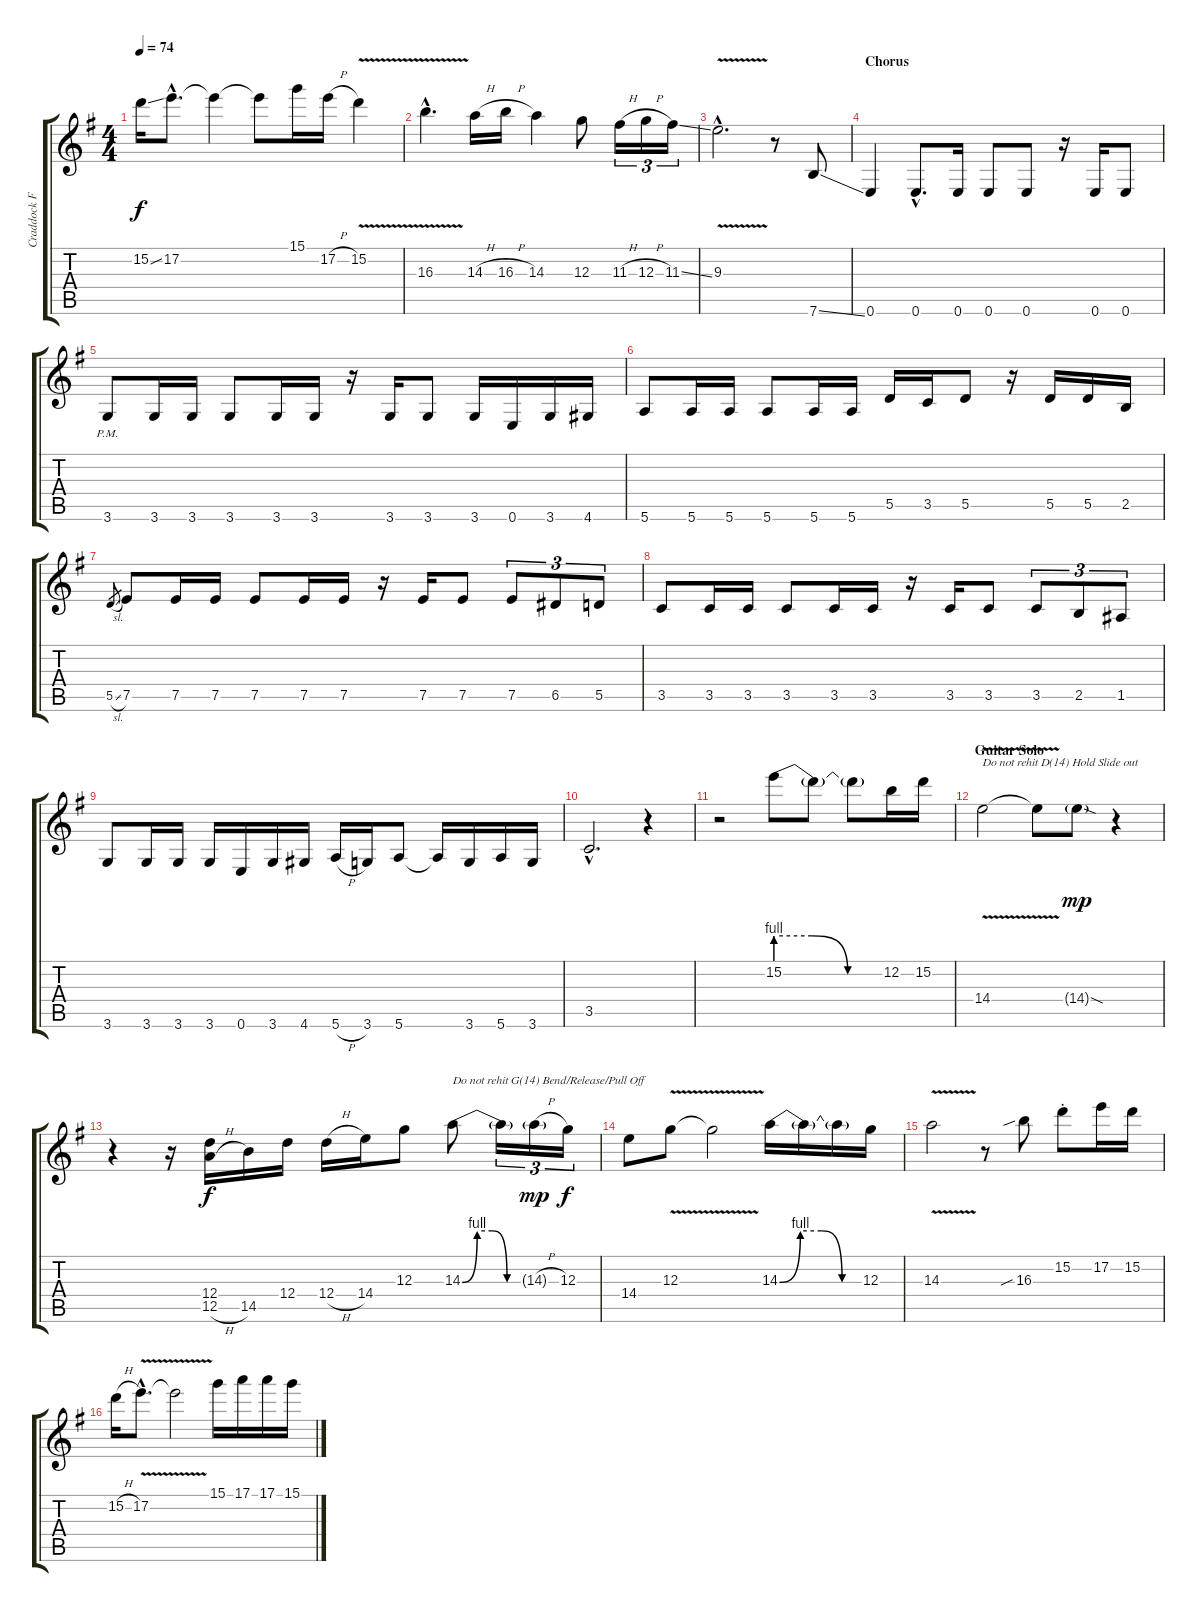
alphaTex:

\track ("Craddock Firebird" "Craddock F") {instrument overdrivenguitar}
\staff {score tabs}
\tuning (E4 B3 G3 D3 A2 E2) {hide}
\ts (4 4)
\tempo 74
\clef g2
\ks g
15.2{ss}.16{dy f} 17.2{hac}.8{d} 17.2{t}.4 17.2{t}.8 15.1.16 17.2{h}.16 15.2{v}.4 |
16.3{v hac}.4{d} 14.3{h}.16 16.3{h}.16 14.3.4 12.3.8 11.3{h}.16{tu (3 2)} 12.3{h}.16{tu (3 2)} 11.3{ss}.16{tu (3 2)} |
9.3{v hac}.2{d} r.8 7.6{ss}.8 |
\section ("" "Chorus")
0.6.4 0.6{hac}.8{d} 0.6.16 0.6.8 0.6.8 r.16 0.6.16 0.6.8 |
3.6{pm}.8 3.6.16 3.6.16 3.6.8 3.6.16 3.6.16 r.16 3.6.16 3.6.8 3.6.16 0.6.16 3.6.16 4.6.16 |
5.6.8 5.6.16 5.6.16 5.6.8 5.6.16 5.6.16 5.5.16 3.5.16 5.5.8 r.16 5.5.16 5.5.16 2.5.16 |
5.5{sl}.8{gr} 7.5.8 7.5.16 7.5.16 7.5.8 7.5.16 7.5.16 r.16 7.5.16 7.5.8 7.5.8{tu (3 2)} 6.5.8{tu (3 2)} 5.5.8{tu (3 2)} |
3.5.8 3.5.16 3.5.16 3.5.8 3.5.16 3.5.16 r.16 3.5.16 3.5.8 3.5.8{tu (3 2)} 2.5.8{tu (3 2)} 1.5.8{tu (3 2)} |
3.6.8 3.6.16 3.6.16 3.6.16 0.6.16 3.6.16 4.6.16 5.6{h}.16 3.6.16 5.6.8 5.6{t}.16 3.6.16 5.6.16 3.6.16 |
3.5{hac}.2{d} r.4 |
r.2 15.2{be (custom 0 4 20 4 40 0 60 0)}.8 15.2{t}.8 15.2{t}.8 12.2.16 15.2.16 |
\section ("" "Guitar Solo")
14.4{v}.2{txt "Do not rehit D(14) Hold Slide out"} 14.4{t}.8 14.4{sod g}.8{dy mp} r.4 |
r.4 r.16 (12.4 12.5{h}).16{dy f} 14.5.16 12.4.16 12.4{h}.16 14.4.16 12.3.8 14.3{be (custom 0 0 15 4 30 4 45 0 60 0)}.8{txt "Do not rehit G(14) Bend/Release/Pull Off"} 14.3{t}.16{tu (3 2)} 14.3{h g}.16{tu (3 2) dy mp} 12.3.16{tu (3 2) dy f} |
14.4.8 12.3{v}.8 12.3{t}.2 14.3{be (custom 0 0 15 4 30 4 45 0 60 0)}.16 14.3{t}.16 14.3{t}.16 12.3.16 |
14.3{v}.2 r.8 16.3{sib}.8 15.2{st}.8 17.2.16 15.2.16 |
15.2{h}.16 17.2{v hac}.8{d} 17.2{t}.2 15.1.16 17.1.16 17.1.16 15.1.16
